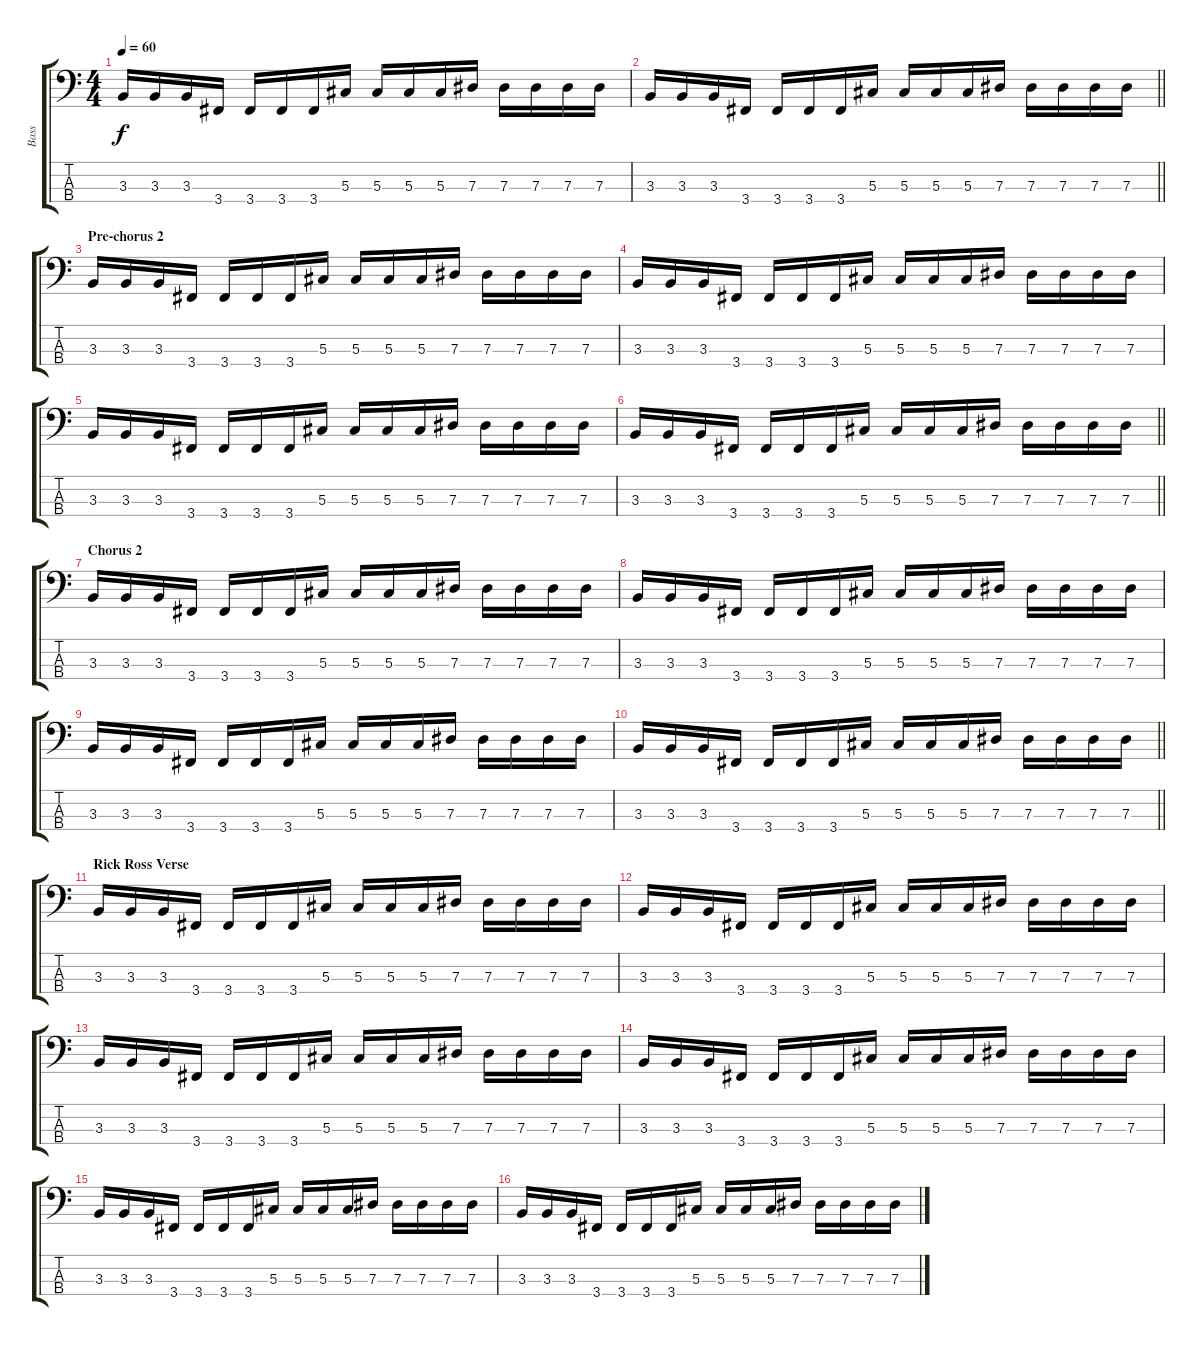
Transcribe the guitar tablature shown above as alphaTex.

\track ("Bass" "Bass") {instrument electricbassfinger}
\staff {score tabs}
\tuning (Gb2 Db2 Ab1 Eb1) {hide}
\ts (4 4)
\tempo 60
\clef f4
\ks c
3.3.16{dy f} 3.3.16 3.3.16 3.4.16 3.4.16 3.4.16 3.4.16 5.3.16 5.3.16 5.3.16 5.3.16 7.3.16 7.3.16 7.3.16 7.3.16 7.3.16 |
\barLineRight lightlight
3.3.16 3.3.16 3.3.16 3.4.16 3.4.16 3.4.16 3.4.16 5.3.16 5.3.16 5.3.16 5.3.16 7.3.16 7.3.16 7.3.16 7.3.16 7.3.16 |
\section ("" "Pre-chorus 2")
3.3.16 3.3.16 3.3.16 3.4.16 3.4.16 3.4.16 3.4.16 5.3.16 5.3.16 5.3.16 5.3.16 7.3.16 7.3.16 7.3.16 7.3.16 7.3.16 |
3.3.16 3.3.16 3.3.16 3.4.16 3.4.16 3.4.16 3.4.16 5.3.16 5.3.16 5.3.16 5.3.16 7.3.16 7.3.16 7.3.16 7.3.16 7.3.16 |
3.3.16 3.3.16 3.3.16 3.4.16 3.4.16 3.4.16 3.4.16 5.3.16 5.3.16 5.3.16 5.3.16 7.3.16 7.3.16 7.3.16 7.3.16 7.3.16 |
\barLineRight lightlight
3.3.16 3.3.16 3.3.16 3.4.16 3.4.16 3.4.16 3.4.16 5.3.16 5.3.16 5.3.16 5.3.16 7.3.16 7.3.16 7.3.16 7.3.16 7.3.16 |
\section ("" "Chorus 2")
3.3.16 3.3.16 3.3.16 3.4.16 3.4.16 3.4.16 3.4.16 5.3.16 5.3.16 5.3.16 5.3.16 7.3.16 7.3.16 7.3.16 7.3.16 7.3.16 |
3.3.16 3.3.16 3.3.16 3.4.16 3.4.16 3.4.16 3.4.16 5.3.16 5.3.16 5.3.16 5.3.16 7.3.16 7.3.16 7.3.16 7.3.16 7.3.16 |
3.3.16 3.3.16 3.3.16 3.4.16 3.4.16 3.4.16 3.4.16 5.3.16 5.3.16 5.3.16 5.3.16 7.3.16 7.3.16 7.3.16 7.3.16 7.3.16 |
\barLineRight lightlight
3.3.16 3.3.16 3.3.16 3.4.16 3.4.16 3.4.16 3.4.16 5.3.16 5.3.16 5.3.16 5.3.16 7.3.16 7.3.16 7.3.16 7.3.16 7.3.16 |
\section ("" "Rick Ross Verse")
3.3.16 3.3.16 3.3.16 3.4.16 3.4.16 3.4.16 3.4.16 5.3.16 5.3.16 5.3.16 5.3.16 7.3.16 7.3.16 7.3.16 7.3.16 7.3.16 |
3.3.16 3.3.16 3.3.16 3.4.16 3.4.16 3.4.16 3.4.16 5.3.16 5.3.16 5.3.16 5.3.16 7.3.16 7.3.16 7.3.16 7.3.16 7.3.16 |
3.3.16 3.3.16 3.3.16 3.4.16 3.4.16 3.4.16 3.4.16 5.3.16 5.3.16 5.3.16 5.3.16 7.3.16 7.3.16 7.3.16 7.3.16 7.3.16 |
3.3.16 3.3.16 3.3.16 3.4.16 3.4.16 3.4.16 3.4.16 5.3.16 5.3.16 5.3.16 5.3.16 7.3.16 7.3.16 7.3.16 7.3.16 7.3.16 |
3.3.16 3.3.16 3.3.16 3.4.16 3.4.16 3.4.16 3.4.16 5.3.16 5.3.16 5.3.16 5.3.16 7.3.16 7.3.16 7.3.16 7.3.16 7.3.16 |
3.3.16 3.3.16 3.3.16 3.4.16 3.4.16 3.4.16 3.4.16 5.3.16 5.3.16 5.3.16 5.3.16 7.3.16 7.3.16 7.3.16 7.3.16 7.3.16
